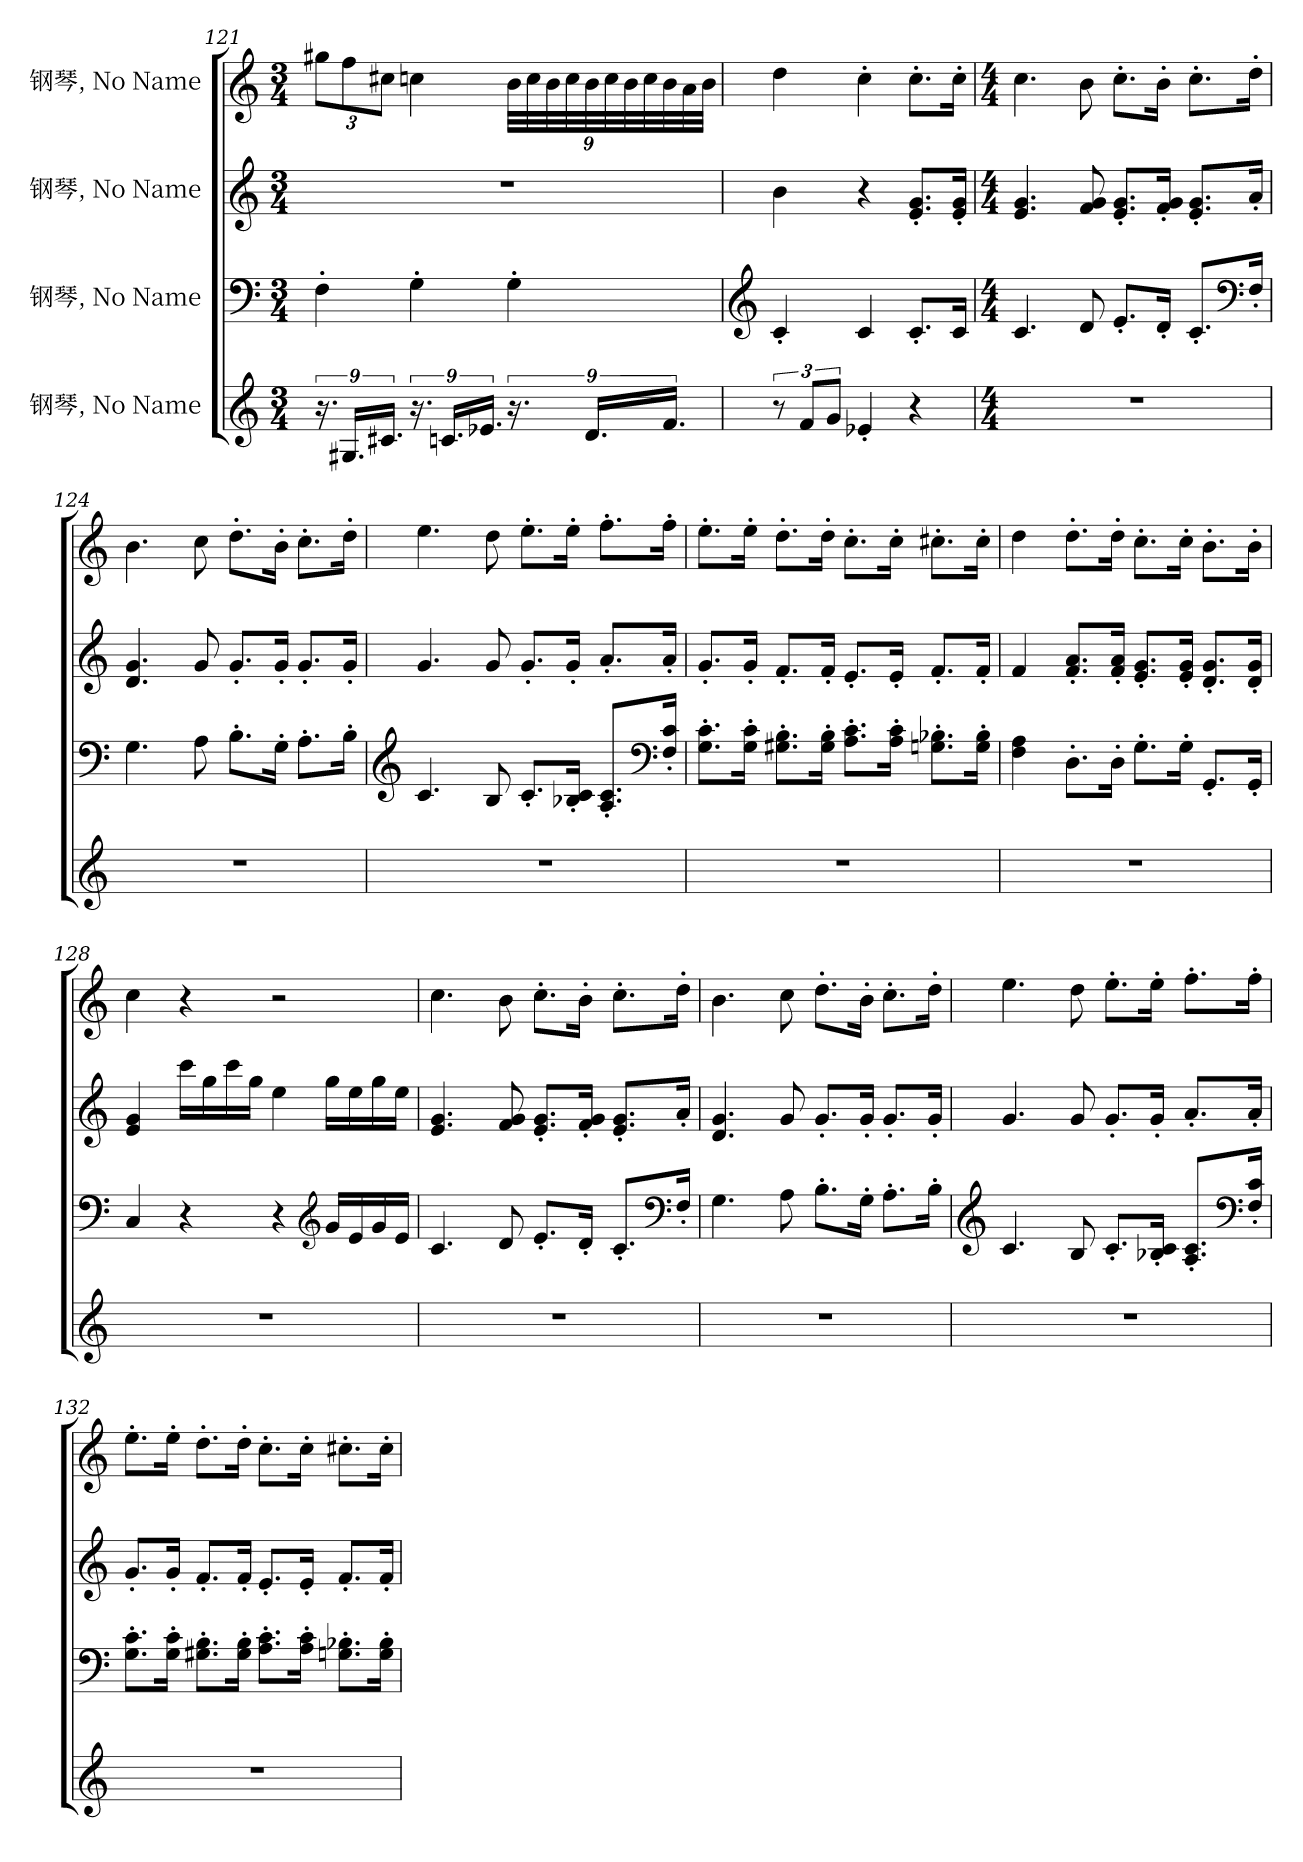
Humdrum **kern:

**kern	**kern	**kern	**kern
*part4	*part3	*part2	*part1
*staff4	*staff3	*staff2	*staff1
*I"钢琴, No Name	*I"钢琴, No Name	*I"钢琴, No Name	*I"钢琴, No Name
*clefG2	*clefF4	*clefG2	*clefG2
*k[]	*k[]	*k[]	*k[]
*M3/4	*M3/4	*M3/4	*M3/4
*MM58	*MM58	*MM58	*MM58
*	*	*	*Xbrackettup
=121	=121	=121	=121
18.r	4F'\	2.r	12gg#X\L
18.G#X/LL	.	.	12ff\
18.c#X/JJ	.	.	12cc#X\J
18.r	4G'\	.	4ccn\
18.cn/LL	.	.	.
18.e-X/JJ	.	.	.
18.r	4G'\	.	48b\LLL
.	.	.	48cc\
.	.	.	48b\
.	.	.	48cc\
18.d/LL	.	.	48b\
.	.	.	48cc\
.	.	.	48b\
.	.	.	48cc\
18.f/JJ	.	.	48b\
*	*	*	*MM45
.	.	.	32a\
*	*	*	*MM22
.	.	.	32b\JJJ
!!LO:LB:g=z
=122	=122	=122	=122
*	*clefG2	*	*
*	*	*	*MM36
12r	4c'/	4b\	4dd\
12f/L	.	.	.
12g/J	.	.	.
4e-X'/	4c/	4r	4cc'\
*	*	*	*MM125
4r	8.c'/L	8.e/' 8.g/'L	8.cc'\L
.	16c/Jk	16e/' 16g/'Jk	16cc'\Jk
=123	=123	=123	=123
*M4/4	*M4/4	*M4/4	*M4/4
*	*	*	*MM123
1r	4.c/	4.e/ 4.g/	4.cc\
.	8d/	8f/ 8g/	8b\
.	8.e'/L	8.e/' 8.g/'L	8.cc'\L
.	16d'/Jk	16f/' 16g/'Jk	16b'\Jk
.	8.c'/L	8.e/' 8.g/'L	8.cc'\L
*	*clefF4	*	*
.	16F'/Jk	16a'/Jk	16dd'\Jk
=124	=124	=124	=124
*	*	*	*MM123
1r	4.G\	4.d/ 4.g/	4.b\
.	8A\	8g/	8cc\
.	8.B'\L	8.g'/L	8.dd'\L
.	16G'\Jk	16g'/Jk	16b'\Jk
.	8.A'\L	8.g'/L	8.cc'\L
.	16B'\Jk	16g'/Jk	16dd'\Jk
=125	=125	=125	=125
*	*clefG2	*	*
*	*	*	*MM123
1r	4.c/	4.g/	4.ee\
.	8B/	8g/	8dd\
.	8.c'/L	8.g'/L	8.ee'\L
.	16B-X/' 16c/'Jk	16g'/Jk	16ee'\Jk
.	8.A/' 8.c/'L	8.a'/L	8.ff'\L
*	*clefF4	*	*
.	16F/' 16c/'Jk	16a'/Jk	16ff'\Jk
!!LO:PB:g=z
=126	=126	=126	=126
1r	8.G\' 8.c\'L	8.g'/L	8.ee'\L
.	16G\' 16c\'Jk	16g'/Jk	16ee'\Jk
.	8.G#X\' 8.B\'L	8.f'/L	8.dd'\L
.	16G#\' 16B\'Jk	16f'/Jk	16dd'\Jk
.	8.A\' 8.c\'L	8.e'/L	8.cc'\L
.	16A\' 16c\'Jk	16e'/Jk	16cc'\Jk
.	8.Gn\' 8.B-X\'L	8.f'/L	8.cc#X'\L
.	16G\' 16B-\'Jk	16f'/Jk	16cc#'\Jk
=127	=127	=127	=127
1r	4F\ 4A\	4f/	4dd\
.	8.D'\L	8.f/' 8.a/'L	8.dd'\L
.	16D'\Jk	16f/' 16a/'Jk	16dd'\Jk
.	8.G'\L	8.e/' 8.g/'L	8.cc'\L
.	16G'\Jk	16e/' 16g/'Jk	16cc'\Jk
.	8.GG'/L	8.d/' 8.g/'L	8.b'\L
.	16GG'/Jk	16d/' 16g/'Jk	16b'\Jk
=128	=128	=128	=128
1r	4C/	4e/ 4g/	4cc\
.	4r	16ccc\LL	4r
.	.	16gg\	.
.	.	16ccc\	.
.	.	16gg\JJ	.
.	4r	4ee\	2r
*	*clefG2	*	*
.	16g/LL	16gg\LL	.
.	16e/	16ee\	.
.	16g/	16gg\	.
.	16e/JJ	16ee\JJ	.
!!LO:LB:g=z
=129	=129	=129	=129
1r	4.c/	4.e/ 4.g/	4.cc\
.	8d/	8f/ 8g/	8b\
.	8.e'/L	8.e/' 8.g/'L	8.cc'\L
.	16d'/Jk	16f/' 16g/'Jk	16b'\Jk
.	8.c'/L	8.e/' 8.g/'L	8.cc'\L
*	*clefF4	*	*
.	16F'/Jk	16a'/Jk	16dd'\Jk
=130	=130	=130	=130
*	*	*	*MM123
1r	4.G\	4.d/ 4.g/	4.b\
.	8A\	8g/	8cc\
.	8.B'\L	8.g'/L	8.dd'\L
.	16G'\Jk	16g'/Jk	16b'\Jk
.	8.A'\L	8.g'/L	8.cc'\L
.	16B'\Jk	16g'/Jk	16dd'\Jk
=131	=131	=131	=131
*	*clefG2	*	*
*	*	*	*MM123
1r	4.c/	4.g/	4.ee\
.	8B/	8g/	8dd\
.	8.c'/L	8.g'/L	8.ee'\L
.	16B-X/' 16c/'Jk	16g'/Jk	16ee'\Jk
.	8.A/' 8.c/'L	8.a'/L	8.ff'\L
*	*clefF4	*	*
.	16F/' 16c/'Jk	16a'/Jk	16ff'\Jk
!!LO:LB:g=z
=132	=132	=132	=132
1r	8.G\' 8.c\'L	8.g'/L	8.ee'\L
.	16G\' 16c\'Jk	16g'/Jk	16ee'\Jk
.	8.G#X\' 8.B\'L	8.f'/L	8.dd'\L
.	16G#\' 16B\'Jk	16f'/Jk	16dd'\Jk
.	8.A\' 8.c\'L	8.e'/L	8.cc'\L
.	16A\' 16c\'Jk	16e'/Jk	16cc'\Jk
.	8.Gn\' 8.B-X\'L	8.f'/L	8.cc#X'\L
.	16G\' 16B-\'Jk	16f'/Jk	16cc#'\Jk
=	=	=	=
*-	*-	*-	*-
